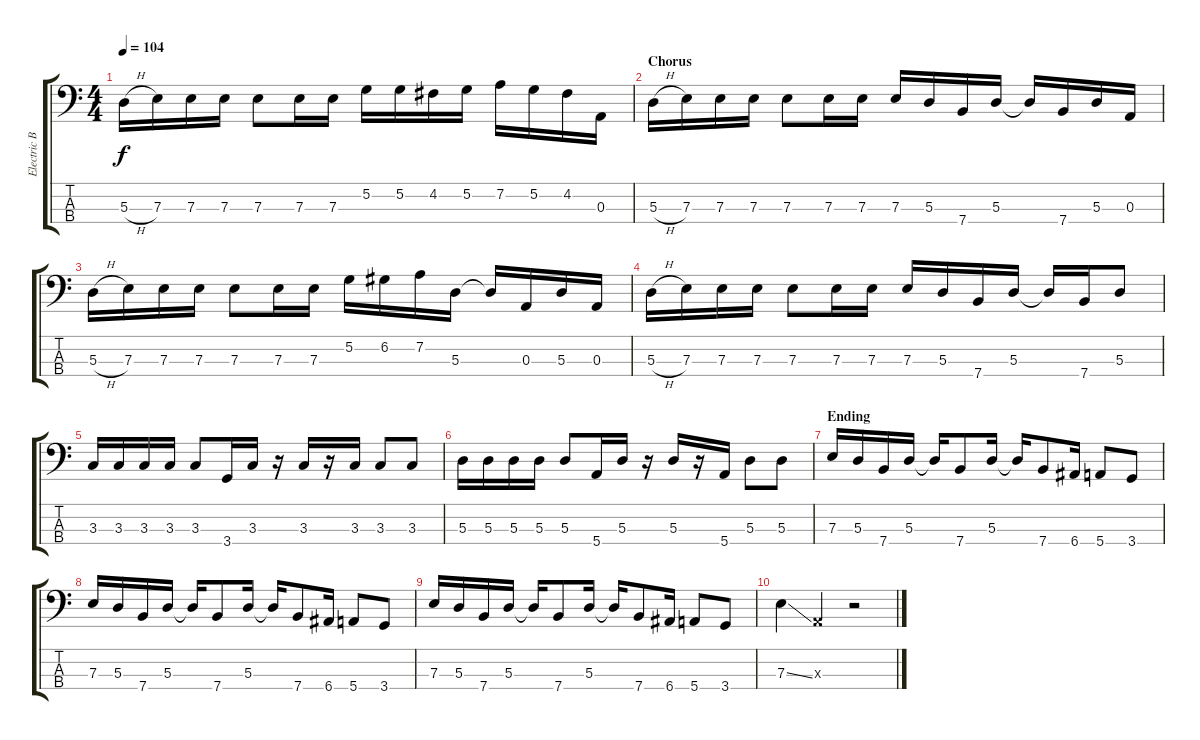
\track ("Electric Bass (pick)" "Electric B") {instrument electricbasspick}
\staff {score tabs}
\tuning (G2 D2 A1 E1) {hide}
\ts (4 4)
\tempo 104
\clef f4
\ks c
5.3{h}.16{dy f} 7.3.16 7.3.16 7.3.16 7.3.8 7.3.16 7.3.16 5.2.16 5.2.16 4.2.16 5.2.16 7.2.16 5.2.16 4.2.16 0.3.16 |
\section ("" "Chorus")
5.3{h}.16 7.3.16 7.3.16 7.3.16 7.3.8 7.3.16 7.3.16 7.3.16 5.3.16 7.4.16 5.3.16 5.3{t}.16 7.4.16 5.3.16 0.3.16 |
5.3{h}.16 7.3.16 7.3.16 7.3.16 7.3.8 7.3.16 7.3.16 5.2.16 6.2.16 7.2.16 5.3.16 5.3{t}.16 0.3.16 5.3.16 0.3.16 |
5.3{h}.16 7.3.16 7.3.16 7.3.16 7.3.8 7.3.16 7.3.16 7.3.16 5.3.16 7.4.16 5.3.16 5.3{t}.16 7.4.16 5.3.8 |
3.3.16 3.3.16 3.3.16 3.3.16 3.3.8 3.4.16 3.3.16 r.16 3.3.16 r.16 3.3.16 3.3.8 3.3.8 |
5.3.16 5.3.16 5.3.16 5.3.16 5.3.8 5.4.16 5.3.16 r.16 5.3.16 r.16 5.4.16 5.3.8 5.3.8 |
\section ("" "Ending")
7.3.16 5.3.16 7.4.16 5.3.16 5.3{t}.16 7.4.8 5.3.16 5.3{t}.16 7.4.8 6.4.16 5.4.8 3.4.8 |
7.3.16 5.3.16 7.4.16 5.3.16 5.3{t}.16 7.4.8 5.3.16 5.3{t}.16 7.4.8 6.4.16 5.4.8 3.4.8 |
7.3.16 5.3.16 7.4.16 5.3.16 5.3{t}.16 7.4.8 5.3.16 5.3{t}.16 7.4.8 6.4.16 5.4.8 3.4.8 |
7.3{ss}.4 0.3{x}.4 r.2
